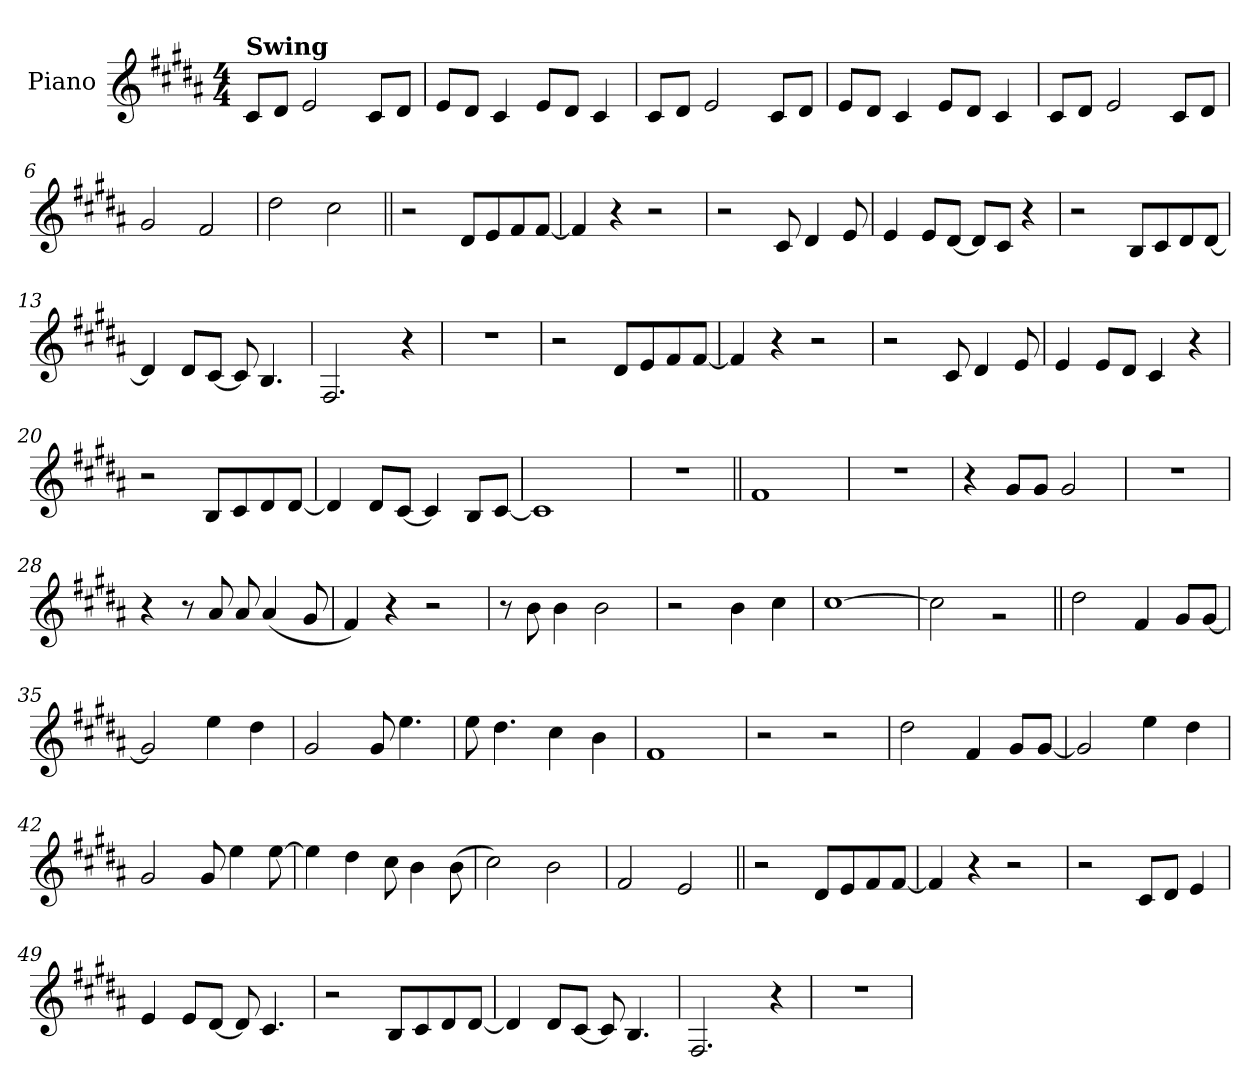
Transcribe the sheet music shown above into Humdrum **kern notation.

**kern
*part1
*staff1
*I"Piano
*I'Pno.
*clefG2
*k[f#c#g#d#a#]
*M4/4
=1
!LO:TX:B:t=Swing
8c#!L
8d#!J
2e!
8c#!L
8d#!J
=2
8e!L
8d#!J
4c#!
8e!L
8d#!J
4c#!
=3
8c#!L
8d#!J
2e!
8c#!L
8d#!J
=4
8e!L
8d#!J
4c#!
8e!L
8d#!J
4c#!
=5
8c#!L
8d#!J
2e!
8c#!L
8d#!J
=6
2g#!
2f#!
=7
2dd#!
2cc#!
=8||
2r
8d#L
8e
8f#
[8f#J
=9
4f#]
4r
2r
=10
2r
8c#
4d#
8e
=11
4e
8eL
[8d#J
8d#L]
8c#J
4r
=12
2r
8BL
8c#
8d#
[8d#J
=13
4d#]
8d#L
[8c#J
8c#]
4.B
=14
2.F#
4r
=15
1r
=16
2r
8d#L
8e
8f#
[8f#J
=17
4f#]
4r
2r
=18
2r
8c#
4d#
8e
=19
4e
8eL
8d#J
4c#
4r
=20
2r
8BL
8c#
8d#
[8d#J
=21
4d#]
8d#L
[8c#J
4c#]
8BL
[8c#J
=22
1c#]
=23
1r
=24||
1f#
=25
1r
=26
4r
8g#L
8g#J
2g#
=27
1r
=28
4r
8r
8a#
8a#
(<4a#
8g#
=29
4f#)
4r
2r
=30
8r
8b
4b
2b
=31
2r
4b
4cc#
=32
[1cc#
=33
2cc#]
2rg
=34||
2dd#
4f#
8g#L
[8g#J
=35
2g#]
4ee!
4dd#!
=36
2g#!
8g#
4.ee
=37
8ee
4.dd#
4cc#
4b
=38
1f#
=39
2r
2r
=40
2dd#
4f#
8g#L
[8g#J
=41
2g#]
4ee!
4dd#!
=42
2g#!
8g#
4ee
[8ee
=43
4ee]
4dd#
8cc#
4b
(>8b
=44
2cc#)
2b
=45
2f#
2e
=46||
2r
8d#L
8e
8f#
[8f#J
=47
4f#]
4r
2r
=48
2r
8c#L
8d#J
4e
=49
4e
8eL
[8d#J
8d#]
4.c#
=50
2r
8BL
8c#
8d#
[8d#J
=51
4d#]
8d#L
[8c#J
8c#]
4.B
=52
2.F#
4r
=53
1r
=
*-
